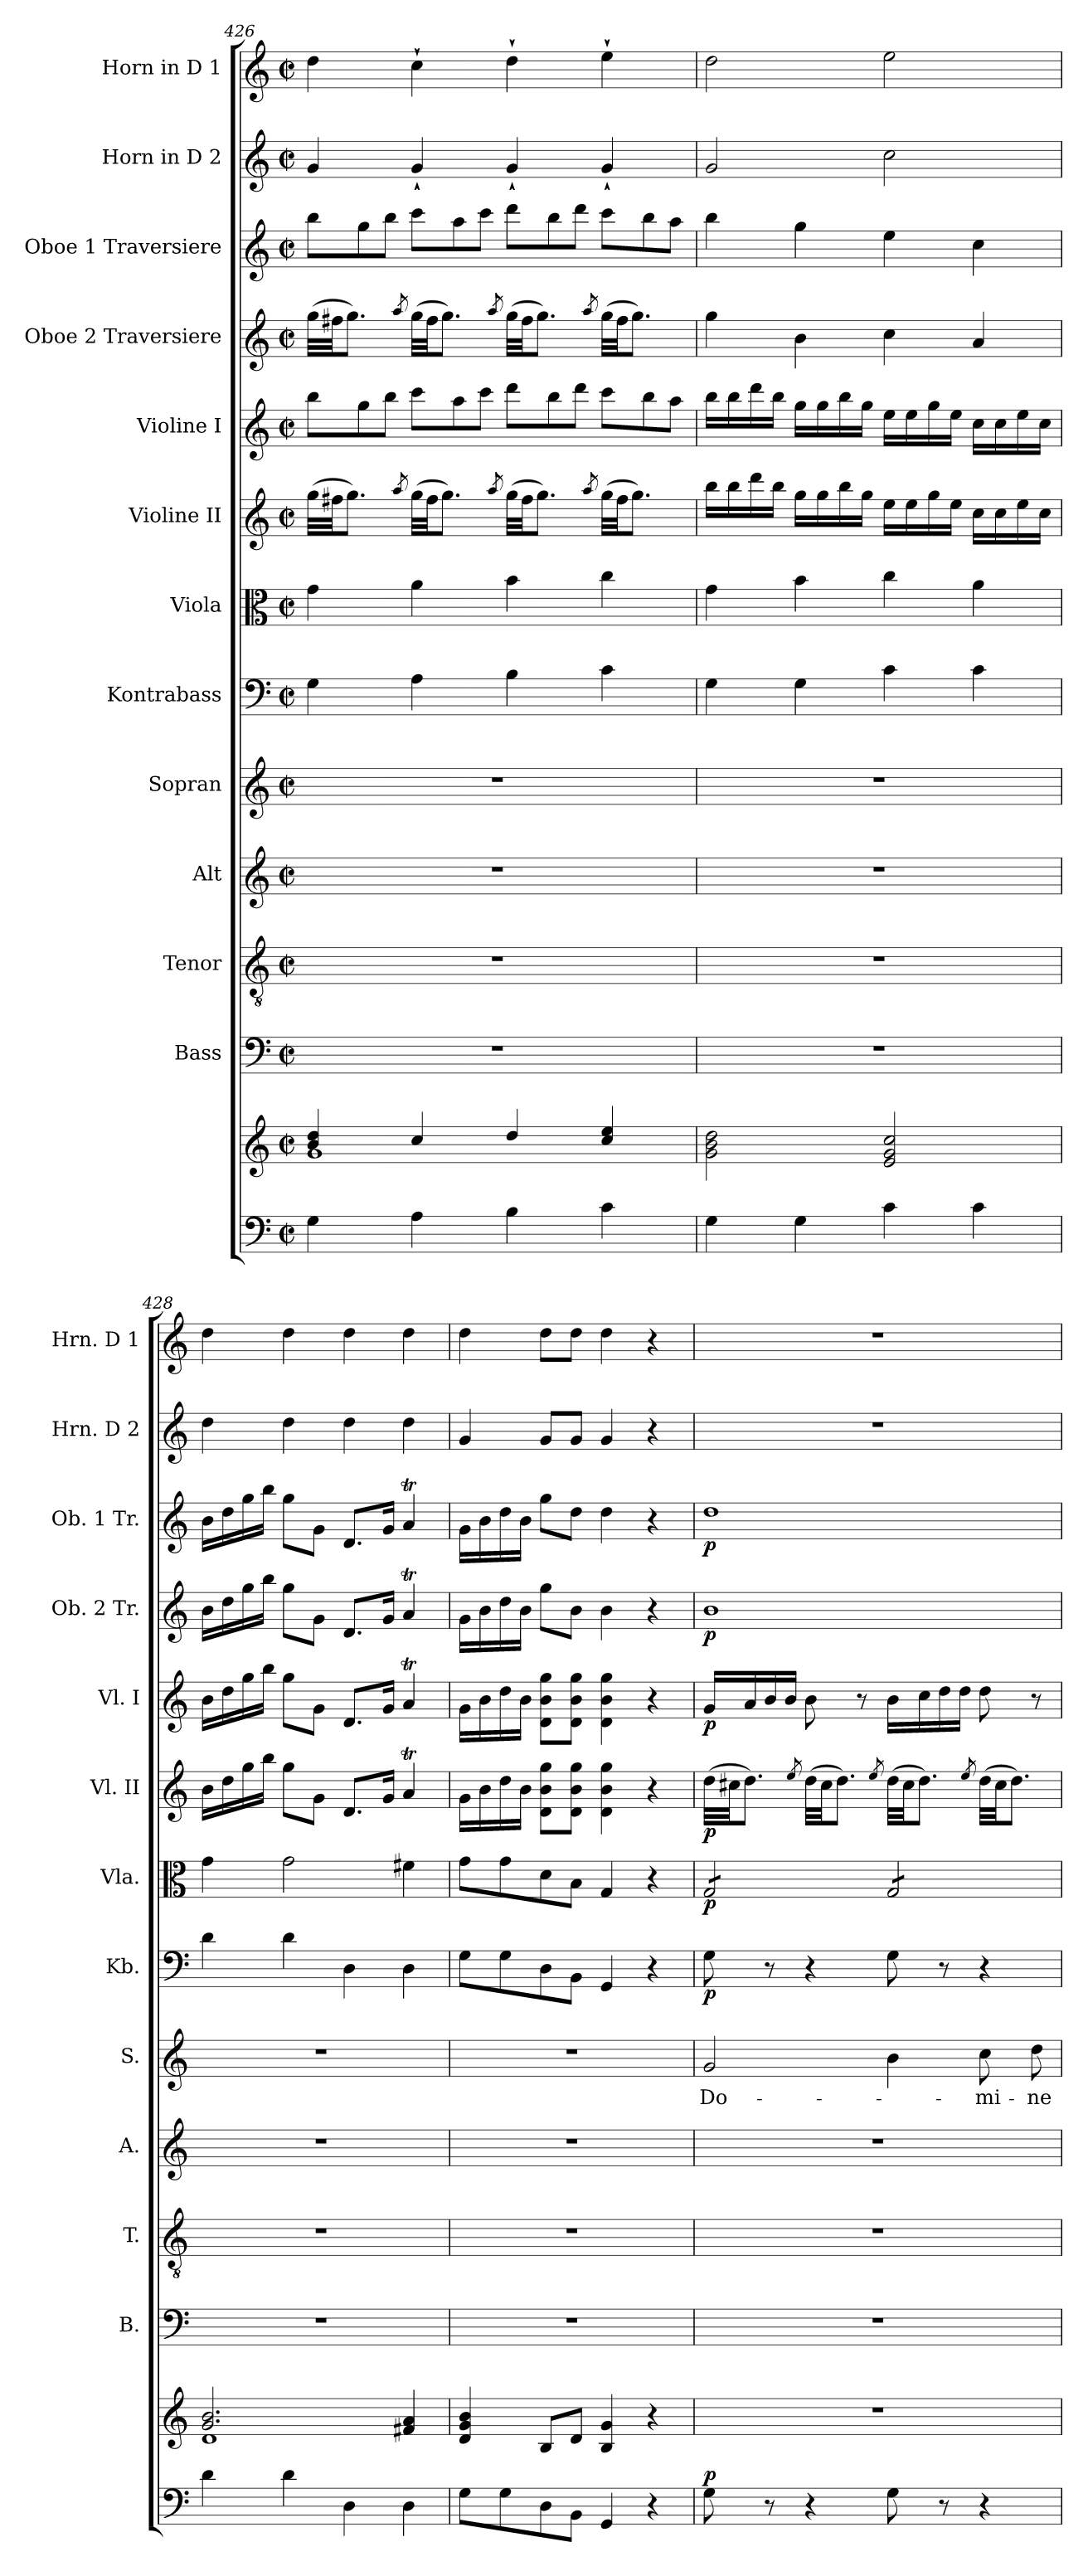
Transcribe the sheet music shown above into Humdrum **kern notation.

**kern	**kern	**dynam	**kern	**kern	**kern	**kern	**text	**kern	**dynam	**kern	**dynam	**kern	**dynam	**kern	**dynam	**kern	**dynam	**kern	**dynam	**kern	**kern
*part13	*part13	*part13	*part12	*part11	*part10	*part9	*part9	*part8	*part8	*part7	*part7	*part6	*part6	*part5	*part5	*part4	*part4	*part3	*part3	*part2	*part1
*staff14	*staff13	*staff13/14	*staff12	*staff11	*staff10	*staff9	*staff9	*staff8	*staff8	*staff7	*staff7	*staff6	*staff6	*staff5	*staff5	*staff4	*staff4	*staff3	*staff3	*staff2	*staff1
*	*	*	*I"Bass	*I"Tenor	*I"Alt	*I"Sopran	*	*I"Kontrabass	*	*I"Viola	*	*I"Violine II	*	*I"Violine I	*	*I"Oboe 2 Traversiere	*	*I"Oboe 1 Traversiere	*	*I"Horn in D 2	*I"Horn in D 1
*	*	*	*I'B.	*I'T.	*I'A.	*I'S.	*	*I'Kb.	*	*I'Vla.	*	*I'Vl. II	*	*I'Vl. I	*	*I'Ob. 2 Tr.	*	*I'Ob. 1 Tr.	*	*I'Hrn. D 2	*I'Hrn. D 1
*clefF4	*clefG2	*	*clefF4	*clefGv2	*clefG2	*clefG2	*	*clefF4	*	*clefC3	*	*clefG2	*	*clefG2	*	*clefG2	*	*clefG2	*	*clefG2	*clefG2
*	*	*	*	*	*	*	*	*ITrd7c12	*	*	*	*	*	*	*	*	*	*	*	*ITrd7c12	*ITrd7c12
*k[]	*k[]	*	*k[]	*k[]	*k[]	*k[]	*	*k[]	*	*k[]	*	*k[]	*	*k[]	*	*k[]	*	*k[]	*	*k[]	*k[]
*C:	*C:	*	*C:	*C:	*C:	*C:	*	*C:	*	*C:	*	*C:	*	*C:	*	*C:	*	*C:	*	*C:	*C:
*M2/2	*M2/2	*	*M2/2	*M2/2	*M2/2	*M2/2	*	*M2/2	*	*M2/2	*	*M2/2	*	*M2/2	*	*M2/2	*	*M2/2	*	*M2/2	*M2/2
*met(c|)	*met(c|)	*	*met(c|)	*met(c|)	*met(c|)	*met(c|)	*	*met(c|)	*	*met(c|)	*	*met(c|)	*	*met(c|)	*	*met(c|)	*	*met(c|)	*	*met(c|)	*met(c|)
=426	=426	=426	=426	=426	=426	=426	=426	=426	=426	=426	=426	=426	=426	=426	=426	=426	=426	=426	=426	=426	=426
*	*^	*	*	*	*	*	*	*	*	*	*	*	*	*	*	*	*	*	*	*	*
*	*	*	*	*	*	*	*	*	*	*	*	*	*	*	*Xtuplet	*	*	*	*Xtuplet	*	*	*
4G\	4b/ 4dd/	1g	.	1r	1r	1r	1r	.	4GG\	.	4g\	.	(>32gg\LLL	.	12bb\L	.	(>32gg\LLL	.	12bb\L	.	4G/	4d\
.	.	.	.	.	.	.	.	.	.	.	.	.	32ff#X\JJ	.	.	.	32ff#X\JJ	.	.	.	.	.
.	.	.	.	.	.	.	.	.	.	.	.	.	8.gg\J)	.	.	.	8.gg\J)	.	.	.	.	.
.	.	.	.	.	.	.	.	.	.	.	.	.	.	.	12gg\	.	.	.	12gg\	.	.	.
.	.	.	.	.	.	.	.	.	.	.	.	.	.	.	12bb\J	.	.	.	12bb\J	.	.	.
.	.	.	.	.	.	.	.	.	.	.	.	.	8qaa/	.	.	.	8qaa/	.	.	.	.	.
4A\	4cc/	.	.	.	.	.	.	.	4AA\	.	4a\	.	(>32gg\LLL	.	12ccc\L	.	(>32gg\LLL	.	12ccc\L	.	4G`</	4c`>\
.	.	.	.	.	.	.	.	.	.	.	.	.	32ff#\JJ	.	.	.	32ff#\JJ	.	.	.	.	.
.	.	.	.	.	.	.	.	.	.	.	.	.	8.gg\J)	.	.	.	8.gg\J)	.	.	.	.	.
.	.	.	.	.	.	.	.	.	.	.	.	.	.	.	12aa\	.	.	.	12aa\	.	.	.
.	.	.	.	.	.	.	.	.	.	.	.	.	.	.	12ccc\J	.	.	.	12ccc\J	.	.	.
.	.	.	.	.	.	.	.	.	.	.	.	.	8qaa/	.	.	.	8qaa/	.	.	.	.	.
4B\	4dd/	.	.	.	.	.	.	.	4BB\	.	4b\	.	(>32gg\LLL	.	12ddd\L	.	(>32gg\LLL	.	12ddd\L	.	4G`</	4d`>\
.	.	.	.	.	.	.	.	.	.	.	.	.	32ff#\JJ	.	.	.	32ff#\JJ	.	.	.	.	.
.	.	.	.	.	.	.	.	.	.	.	.	.	8.gg\J)	.	.	.	8.gg\J)	.	.	.	.	.
.	.	.	.	.	.	.	.	.	.	.	.	.	.	.	12bb\	.	.	.	12bb\	.	.	.
.	.	.	.	.	.	.	.	.	.	.	.	.	.	.	12ddd\J	.	.	.	12ddd\J	.	.	.
.	.	.	.	.	.	.	.	.	.	.	.	.	8qaa/	.	.	.	8qaa/	.	.	.	.	.
4c\	4cc/ 4ee/	.	.	.	.	.	.	.	4C\	.	4cc\	.	(>32gg\LLL	.	12ccc\L	.	(>32gg\LLL	.	12ccc\L	.	4G`</	4e`>\
.	.	.	.	.	.	.	.	.	.	.	.	.	32ff#\JJ	.	.	.	32ff#\JJ	.	.	.	.	.
.	.	.	.	.	.	.	.	.	.	.	.	.	8.gg\J)	.	.	.	8.gg\J)	.	.	.	.	.
.	.	.	.	.	.	.	.	.	.	.	.	.	.	.	12bb\	.	.	.	12bb\	.	.	.
.	.	.	.	.	.	.	.	.	.	.	.	.	.	.	12aa\J	.	.	.	12aa\J	.	.	.
*	*v	*v	*	*	*	*	*	*	*	*	*	*	*	*	*	*	*	*	*	*	*	*
!!LO:PB:g=z
=427	=427	=427	=427	=427	=427	=427	=427	=427	=427	=427	=427	=427	=427	=427	=427	=427	=427	=427	=427	=427	=427
4G\	2g\ 2b\ 2dd\	.	1r	1r	1r	1r	.	4GG\	.	4g\	.	16bb\LL	.	16bb\LL	.	4gg\	.	4bb\	.	2G/	2d\
.	.	.	.	.	.	.	.	.	.	.	.	16bb\	.	16bb\	.	.	.	.	.	.	.
.	.	.	.	.	.	.	.	.	.	.	.	16ddd\	.	16ddd\	.	.	.	.	.	.	.
.	.	.	.	.	.	.	.	.	.	.	.	16bb\JJ	.	16bb\JJ	.	.	.	.	.	.	.
4G\	.	.	.	.	.	.	.	4GG\	.	4b\	.	16gg\LL	.	16gg\LL	.	4b\	.	4gg\	.	.	.
.	.	.	.	.	.	.	.	.	.	.	.	16gg\	.	16gg\	.	.	.	.	.	.	.
.	.	.	.	.	.	.	.	.	.	.	.	16bb\	.	16bb\	.	.	.	.	.	.	.
.	.	.	.	.	.	.	.	.	.	.	.	16gg\JJ	.	16gg\JJ	.	.	.	.	.	.	.
4c\	2e/ 2g/ 2cc/	.	.	.	.	.	.	4C\	.	4cc\	.	16ee\LL	.	16ee\LL	.	4cc\	.	4ee\	.	2c\	2e\
.	.	.	.	.	.	.	.	.	.	.	.	16ee\	.	16ee\	.	.	.	.	.	.	.
.	.	.	.	.	.	.	.	.	.	.	.	16gg\	.	16gg\	.	.	.	.	.	.	.
.	.	.	.	.	.	.	.	.	.	.	.	16ee\JJ	.	16ee\JJ	.	.	.	.	.	.	.
4c\	.	.	.	.	.	.	.	4C\	.	4a\	.	16cc\LL	.	16cc\LL	.	4a/	.	4cc\	.	.	.
.	.	.	.	.	.	.	.	.	.	.	.	16cc\	.	16cc\	.	.	.	.	.	.	.
.	.	.	.	.	.	.	.	.	.	.	.	16ee\	.	16ee\	.	.	.	.	.	.	.
.	.	.	.	.	.	.	.	.	.	.	.	16cc\JJ	.	16cc\JJ	.	.	.	.	.	.	.
=428	=428	=428	=428	=428	=428	=428	=428	=428	=428	=428	=428	=428	=428	=428	=428	=428	=428	=428	=428	=428	=428
*	*^	*	*	*	*	*	*	*	*	*	*	*	*	*	*	*	*	*	*	*	*
4d\	2.g/ 2.b/	1d	.	1r	1r	1r	1r	.	4D\	.	4g\	.	16b\LL	.	16b\LL	.	16b\LL	.	16b\LL	.	4d\	4d\
.	.	.	.	.	.	.	.	.	.	.	.	.	16dd\	.	16dd\	.	16dd\	.	16dd\	.	.	.
.	.	.	.	.	.	.	.	.	.	.	.	.	16gg\	.	16gg\	.	16gg\	.	16gg\	.	.	.
.	.	.	.	.	.	.	.	.	.	.	.	.	16bb\JJ	.	16bb\JJ	.	16bb\JJ	.	16bb\JJ	.	.	.
4d\	.	.	.	.	.	.	.	.	4D\	.	2g\	.	8gg\L	.	8gg\L	.	8gg\L	.	8gg\L	.	4d\	4d\
.	.	.	.	.	.	.	.	.	.	.	.	.	8g\J	.	8g\J	.	8g\J	.	8g\J	.	.	.
4D\	.	.	.	.	.	.	.	.	4DD\	.	.	.	8.d/L	.	8.d/L	.	8.d/L	.	8.d/L	.	4d\	4d\
.	.	.	.	.	.	.	.	.	.	.	.	.	16g/Jk	.	16g/Jk	.	16g/Jk	.	16g/Jk	.	.	.
4D\	4f#X/ 4a/	.	.	.	.	.	.	.	4DD\	.	4f#X\	.	4aT/	.	4aT/	.	4aT/	.	4aT/	.	4d\	4d\
*	*v	*v	*	*	*	*	*	*	*	*	*	*	*	*	*	*	*	*	*	*	*	*
=429	=429	=429	=429	=429	=429	=429	=429	=429	=429	=429	=429	=429	=429	=429	=429	=429	=429	=429	=429	=429	=429
8G\L	4d/ 4g/ 4b/	.	1r	1r	1r	1r	.	8GG\L	.	8g\L	.	16g\LL	.	16g\LL	.	16g\LL	.	16g\LL	.	4G/	4d\
.	.	.	.	.	.	.	.	.	.	.	.	16b\	.	16b\	.	16b\	.	16b\	.	.	.
8G\	.	.	.	.	.	.	.	8GG\	.	8g\	.	16dd\	.	16dd\	.	16dd\	.	16dd\	.	.	.
.	.	.	.	.	.	.	.	.	.	.	.	16b\JJ	.	16b\JJ	.	16b\JJ	.	16b\JJ	.	.	.
8D\	8B/L	.	.	.	.	.	.	8DD\	.	8d\	.	8d\ 8b\ 8gg\L	.	8d\ 8b\ 8gg\L	.	8gg\L	.	8gg\L	.	8G/L	8d\L
8BB\J	8d/J	.	.	.	.	.	.	8BBB\J	.	8B\J	.	8d\ 8b\ 8gg\J	.	8d\ 8b\ 8gg\J	.	8b\J	.	8dd\J	.	8G/J	8d\J
4GG/	4B/ 4g/	.	.	.	.	.	.	4GGG/	.	4G/	.	4d\ 4b\ 4gg\	.	4d\ 4b\ 4gg\	.	4b\	.	4dd\	.	4G/	4d\
4r	4r	.	.	.	.	.	.	4r	.	4r	.	4r	.	4r	.	4r	.	4r	.	4r	4r
=430	=430	=430	=430	=430	=430	=430	=430	=430	=430	=430	=430	=430	=430	=430	=430	=430	=430	=430	=430	=430	=430
!	!	!LO:DY:a=2	!	!	!	!	!LO:LY:b	!	!LO:DY:b	!	!LO:DY:b	!	!LO:DY:b	!	!LO:DY:b	!	!LO:DY:b	!	!LO:DY:b	!	!
*	*	*	*	*	*	*	*	*	*	*tremolo	*	*	*	*	*	*	*	*	*	*	*
8G\	1r	p	1r	1r	1r	2g/	Do-	8GG\	p	8G/L	p	(>32dd\LLL	p	16g/LL	p	1b	p	1dd	p	1r	1r
.	.	.	.	.	.	.	.	.	.	.	.	32cc#X\JJ	.	.	.	.	.	.	.	.	.
.	.	.	.	.	.	.	.	.	.	.	.	8.dd\J)	.	16a/	.	.	.	.	.	.	.
8r	.	.	.	.	.	.	.	8r	.	8G/	.	.	.	16b/	.	.	.	.	.	.	.
.	.	.	.	.	.	.	.	.	.	.	.	.	.	16b/JJ	.	.	.	.	.	.	.
.	.	.	.	.	.	.	.	.	.	.	.	8qee/	.	.	.	.	.	.	.	.	.
4r	.	.	.	.	.	.	.	4r	.	8G/	.	(>32dd\LLL	.	8b\	.	.	.	.	.	.	.
.	.	.	.	.	.	.	.	.	.	.	.	32cc#\JJ	.	.	.	.	.	.	.	.	.
.	.	.	.	.	.	.	.	.	.	.	.	8.dd\J)	.	.	.	.	.	.	.	.	.
.	.	.	.	.	.	.	.	.	.	8G/J	.	.	.	8r	.	.	.	.	.	.	.
.	.	.	.	.	.	.	.	.	.	.	.	8qee/	.	.	.	.	.	.	.	.	.
8G\	.	.	.	.	.	4b\	.	8GG\	.	8G/L	.	(>32dd\LLL	.	16b\LL	.	.	.	.	.	.	.
.	.	.	.	.	.	.	.	.	.	.	.	32cc#\JJ	.	.	.	.	.	.	.	.	.
.	.	.	.	.	.	.	.	.	.	.	.	8.dd\J)	.	16cc\	.	.	.	.	.	.	.
8r	.	.	.	.	.	.	.	8r	.	8G/	.	.	.	16dd\	.	.	.	.	.	.	.
.	.	.	.	.	.	.	.	.	.	.	.	.	.	16dd\JJ	.	.	.	.	.	.	.
.	.	.	.	.	.	.	.	.	.	.	.	8qee/	.	.	.	.	.	.	.	.	.
!	!	!	!	!	!	!	!LO:LY:b	!	!	!	!	!	!	!	!	!	!	!	!	!	!
4r	.	.	.	.	.	8cc\	-mi-	4r	.	8G/	.	(>32dd\LLL	.	8dd\	.	.	.	.	.	.	.
.	.	.	.	.	.	.	.	.	.	.	.	32cc#\JJ	.	.	.	.	.	.	.	.	.
.	.	.	.	.	.	.	.	.	.	.	.	8.dd\J)	.	.	.	.	.	.	.	.	.
!	!	!	!	!	!	!	!LO:LY:b	!	!	!	!	!	!	!	!	!	!	!	!	!	!
.	.	.	.	.	.	8dd\	-ne	.	.	8G/J	.	.	.	8r	.	.	.	.	.	.	.
*	*	*	*	*	*	*	*	*	*	*Xtremolo	*	*	*	*	*	*	*	*	*	*	*
=	=	=	=	=	=	=	=	=	=	=	=	=	=	=	=	=	=	=	=	=	=
*-	*-	*-	*-	*-	*-	*-	*-	*-	*-	*-	*-	*-	*-	*-	*-	*-	*-	*-	*-	*-	*-
